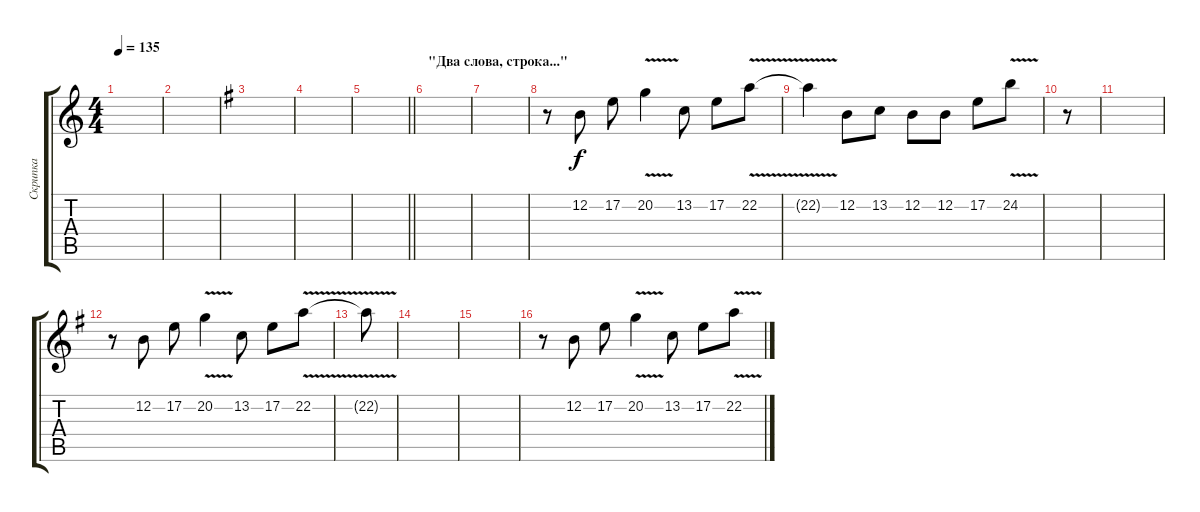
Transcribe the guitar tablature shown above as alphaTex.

\track ("Скрипка" "Скрипка") {instrument violin}
\staff {score tabs}
\tuning (E4 B3 G3 D3 A2 E2) {hide}
\ts (4 4)
\tempo 135
\clef g2
\ks c
|
|
\ks eminor
|
|
\barLineRight lightlight
|
\section ("" "\"Два слова, строка...\"")
|
|
r.8 12.2.8 17.2.8 20.2{v}.4 13.2.8 17.2.8 22.2{v}.8 |
22.2{t}.4 12.2.8 13.2.8 12.2.8 12.2.8 17.2.8 24.2{v}.8 |
r.8 |
|
r.8 12.2.8 17.2.8 20.2{v}.4 13.2.8 17.2.8 22.2{v}.8 |
22.2{t}.8 |
|
|
r.8 12.2.8 17.2.8 20.2{v}.4 13.2.8 17.2.8 22.2{v}.8
